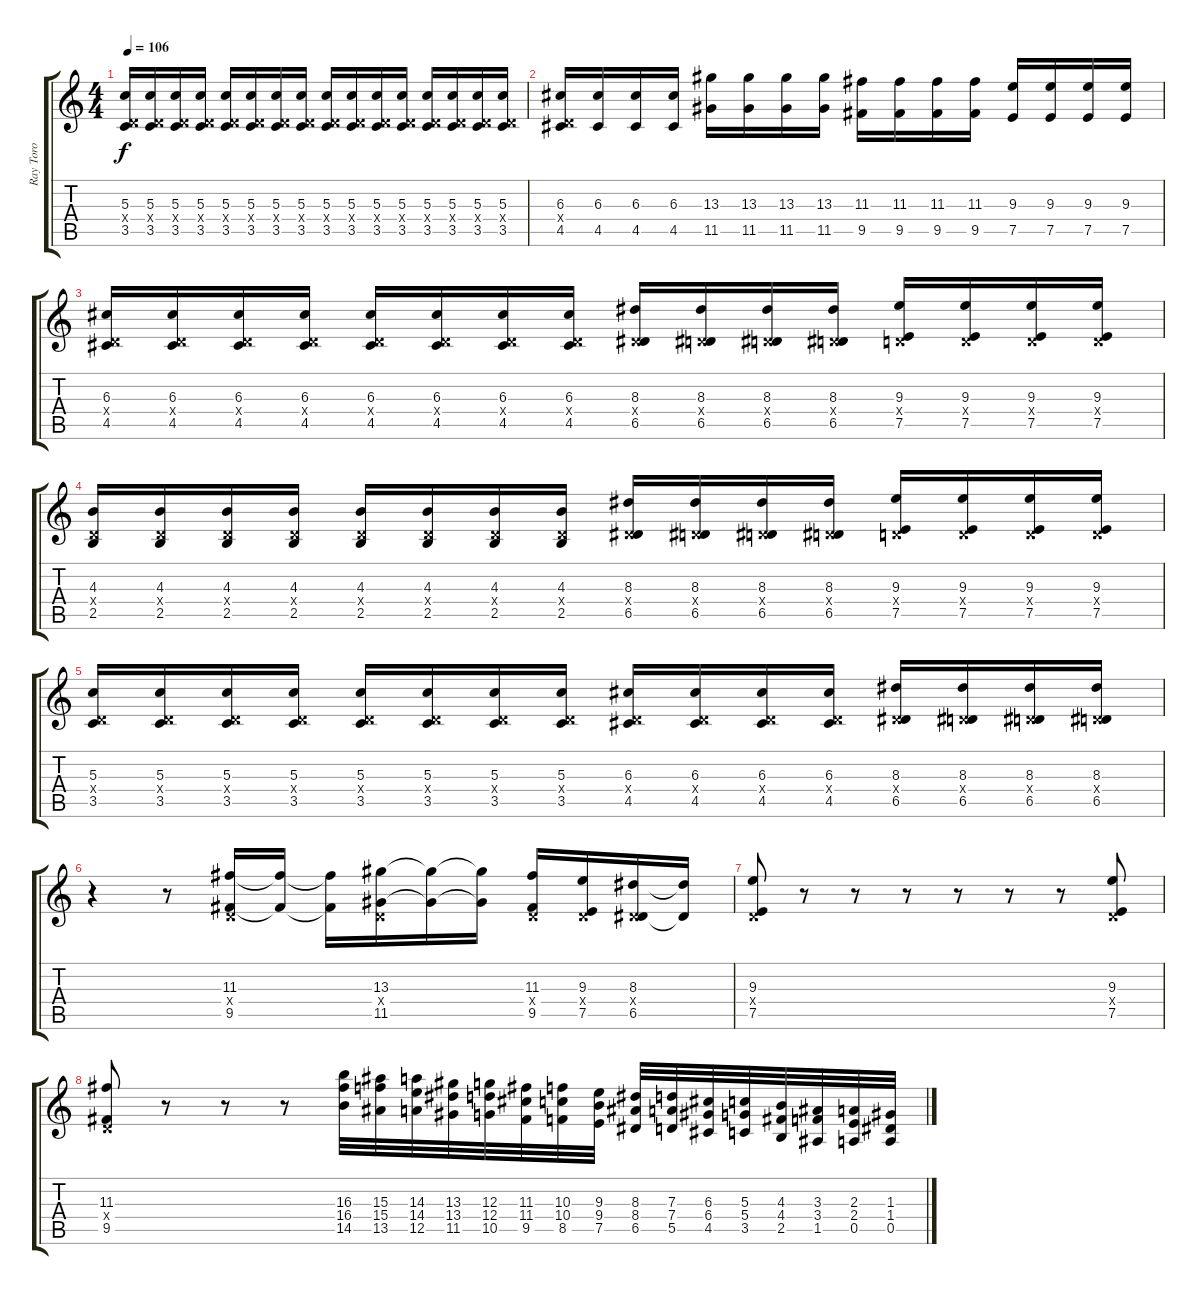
\track ("Ray Toro" "Ray Toro") {instrument distortionguitar}
\staff {score tabs}
\tuning (E4 B3 G3 D3 A2 E2) {hide}
\ts (4 4)
\tempo 106
\clef g2
\ks c
(5.3 0.4{x} 3.5).16{dy f} (5.3 0.4{x} 3.5).16 (5.3 0.4{x} 3.5).16 (5.3 0.4{x} 3.5).16 (5.3 0.4{x} 3.5).16 (5.3 0.4{x} 3.5).16 (5.3 0.4{x} 3.5).16 (5.3 0.4{x} 3.5).16 (5.3 0.4{x} 3.5).16 (5.3 0.4{x} 3.5).16 (5.3 0.4{x} 3.5).16 (5.3 0.4{x} 3.5).16 (5.3 0.4{x} 3.5).16 (5.3 0.4{x} 3.5).16 (5.3 0.4{x} 3.5).16 (5.3 0.4{x} 3.5).16 |
(6.3 0.4{x} 4.5).16 (6.3 4.5).16 (6.3 4.5).16 (6.3 4.5).16 (13.3 11.5).16 (13.3 11.5).16 (13.3 11.5).16 (13.3 11.5).16 (11.3 9.5).16 (11.3 9.5).16 (11.3 9.5).16 (11.3 9.5).16 (9.3 7.5).16 (9.3 7.5).16 (9.3 7.5).16 (9.3 7.5).16 |
(6.3 0.4{x} 4.5).16 (6.3 0.4{x} 4.5).16 (6.3 0.4{x} 4.5).16 (6.3 0.4{x} 4.5).16 (6.3 0.4{x} 4.5).16 (6.3 0.4{x} 4.5).16 (6.3 0.4{x} 4.5).16 (6.3 0.4{x} 4.5).16 (8.3 0.4{x} 6.5).16 (8.3 0.4{x} 6.5).16 (8.3 0.4{x} 6.5).16 (8.3 0.4{x} 6.5).16 (9.3 0.4{x} 7.5).16 (9.3 0.4{x} 7.5).16 (9.3 0.4{x} 7.5).16 (9.3 0.4{x} 7.5).16 |
(4.3 0.4{x} 2.5).16 (4.3 0.4{x} 2.5).16 (4.3 0.4{x} 2.5).16 (4.3 0.4{x} 2.5).16 (4.3 0.4{x} 2.5).16 (4.3 0.4{x} 2.5).16 (4.3 0.4{x} 2.5).16 (4.3 0.4{x} 2.5).16 (8.3 0.4{x} 6.5).16 (8.3 0.4{x} 6.5).16 (8.3 0.4{x} 6.5).16 (8.3 0.4{x} 6.5).16 (9.3 0.4{x} 7.5).16 (9.3 0.4{x} 7.5).16 (9.3 0.4{x} 7.5).16 (9.3 0.4{x} 7.5).16 |
(5.3 0.4{x} 3.5).16 (5.3 0.4{x} 3.5).16 (5.3 0.4{x} 3.5).16 (5.3 0.4{x} 3.5).16 (5.3 0.4{x} 3.5).16 (5.3 0.4{x} 3.5).16 (5.3 0.4{x} 3.5).16 (5.3 0.4{x} 3.5).16 (6.3 0.4{x} 4.5).16 (6.3 0.4{x} 4.5).16 (6.3 0.4{x} 4.5).16 (6.3 0.4{x} 4.5).16 (8.3 0.4{x} 6.5).16 (8.3 0.4{x} 6.5).16 (8.3 0.4{x} 6.5).16 (8.3 0.4{x} 6.5).16 |
r.4 r.8 (11.3 0.4{x} 9.5).16 (11.3{t} 9.5{t}).16 (11.3{t} 9.5{t}).16 (13.3 0.4{x} 11.5).16 (13.3{t} 11.5{t}).16 (13.3{t} 11.5{t}).16 (11.3 0.4{x} 9.5).16 (9.3 0.4{x} 7.5).16 (8.3 0.4{x} 6.5).16 (8.3{t} 6.5{t}).16 |
(9.3 0.4{x} 7.5).8 r.8 r.8 r.8 r.8 r.8 r.8 (9.3 0.4{x} 7.5).8 |
(11.3 0.4{x} 9.5).8 r.8 r.8 r.8 (16.3 16.4 14.5).32{instrument guitarfretnoise} (15.3 15.4 13.5).32 (14.3 14.4 12.5).32 (13.3 13.4 11.5).32 (12.3 12.4 10.5).32 (11.3 11.4 9.5).32 (10.3 10.4 8.5).32 (9.3 9.4 7.5).32 (8.3 8.4 6.5).32 (7.3 7.4 5.5).32 (6.3 6.4 4.5).32 (5.3 5.4 3.5).32 (4.3 4.4 2.5).32 (3.3 3.4 1.5).32 (2.3 2.4 0.5).32 (1.3 1.4 0.5).32
